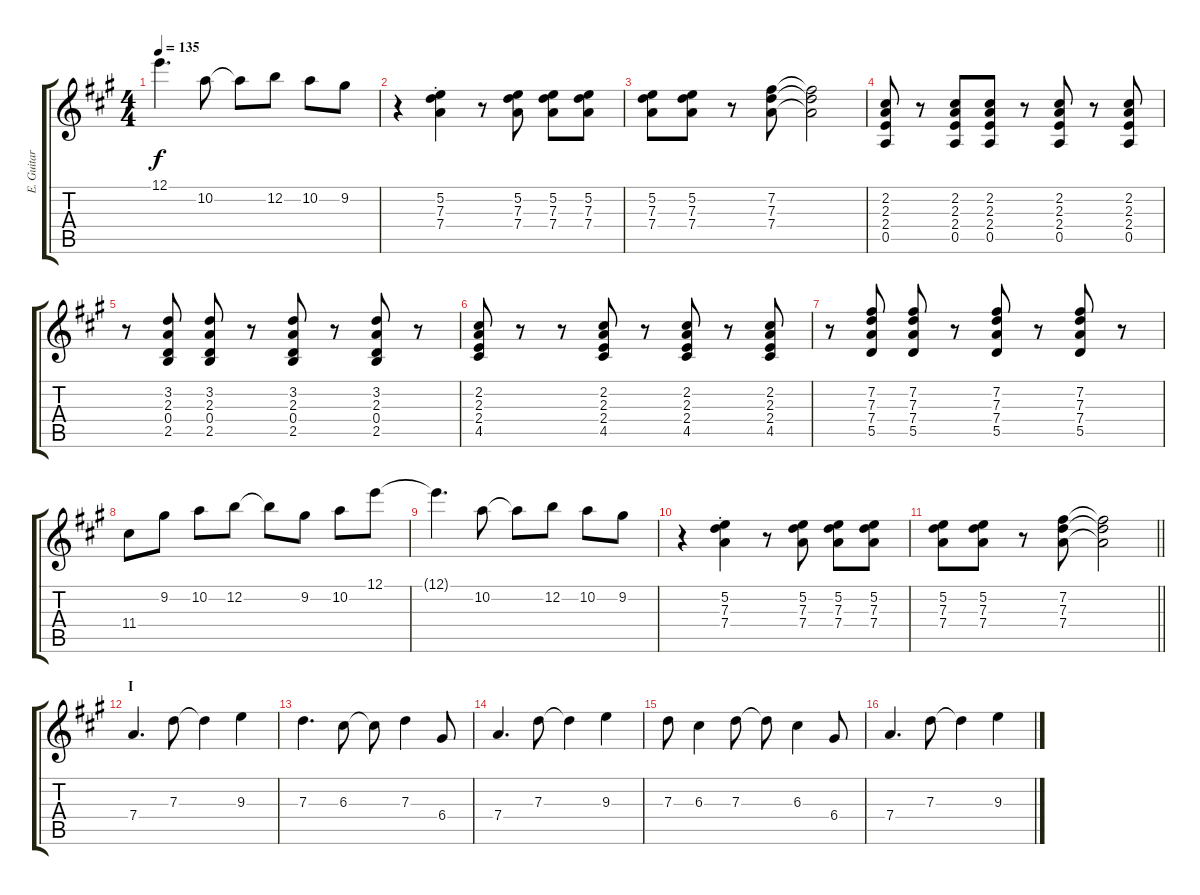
\track ("E. Guitar I" "E. Guitar ") {instrument overdrivenguitar}
\staff {score tabs}
\tuning (E4 B3 G3 D3 A2 E2) {hide}
\ts (4 4)
\tempo 135
\clef g2
\ks a
12.1{t}.4{d dy f} 10.2.8 10.2{t}.8 12.2.8 10.2.8 9.2.8 |
r.4 (5.2{st} 7.3{st} 7.4{st}).4 r.8 (5.2 7.3 7.4).8 (5.2 7.3 7.4).8 (5.2 7.3 7.4).8 |
(5.2 7.3 7.4).8 (5.2 7.3 7.4).8 r.8 (7.2 7.3 7.4).8 (7.2{t} 7.3{t} 7.4{t}).2 |
(2.2 2.3 2.4 0.5).8 r.8 (2.2 2.3 2.4 0.5).8 (2.2 2.3 2.4 0.5).8 r.8 (2.2 2.3 2.4 0.5).8 r.8 (2.2 2.3 2.4 0.5).8 |
r.8 (3.2 2.3 0.4 2.5).8 (3.2 2.3 0.4 2.5).8 r.8 (3.2 2.3 0.4 2.5).8 r.8 (3.2 2.3 0.4 2.5).8 r.8 |
(2.2 2.3 2.4 4.5).8 r.8 r.8 (2.2 2.3 2.4 4.5).8 r.8 (2.2 2.3 2.4 4.5).8 r.8 (2.2 2.3 2.4 4.5).8 |
r.8 (7.2 7.3 7.4 5.5).8 (7.2 7.3 7.4 5.5).8 r.8 (7.2 7.3 7.4 5.5).8 r.8 (7.2 7.3 7.4 5.5).8 r.8 |
11.4.8 9.2.8 10.2.8 12.2.8 12.2{t}.8 9.2.8 10.2.8 12.1.8 |
12.1{t}.4{d} 10.2.8 10.2{t}.8 12.2.8 10.2.8 9.2.8 |
r.4 (5.2{st} 7.3{st} 7.4{st}).4 r.8 (5.2 7.3 7.4).8 (5.2 7.3 7.4).8 (5.2 7.3 7.4).8 |
\barLineRight lightlight
(5.2 7.3 7.4).8 (5.2 7.3 7.4).8 r.8 (7.2 7.3 7.4).8 (7.2{t} 7.3{t} 7.4{t}).2 |
\section ("" "I")
7.4.4{d} 7.3.8 7.3{t}.4 9.3.4 |
7.3.4{d} 6.3.8 6.3{t}.8 7.3.4 6.4.8 |
7.4.4{d} 7.3.8 7.3{t}.4 9.3.4 |
7.3.8 6.3.4 7.3.8 7.3{t}.8 6.3.4 6.4.8 |
7.4.4{d} 7.3.8 7.3{t}.4 9.3.4
